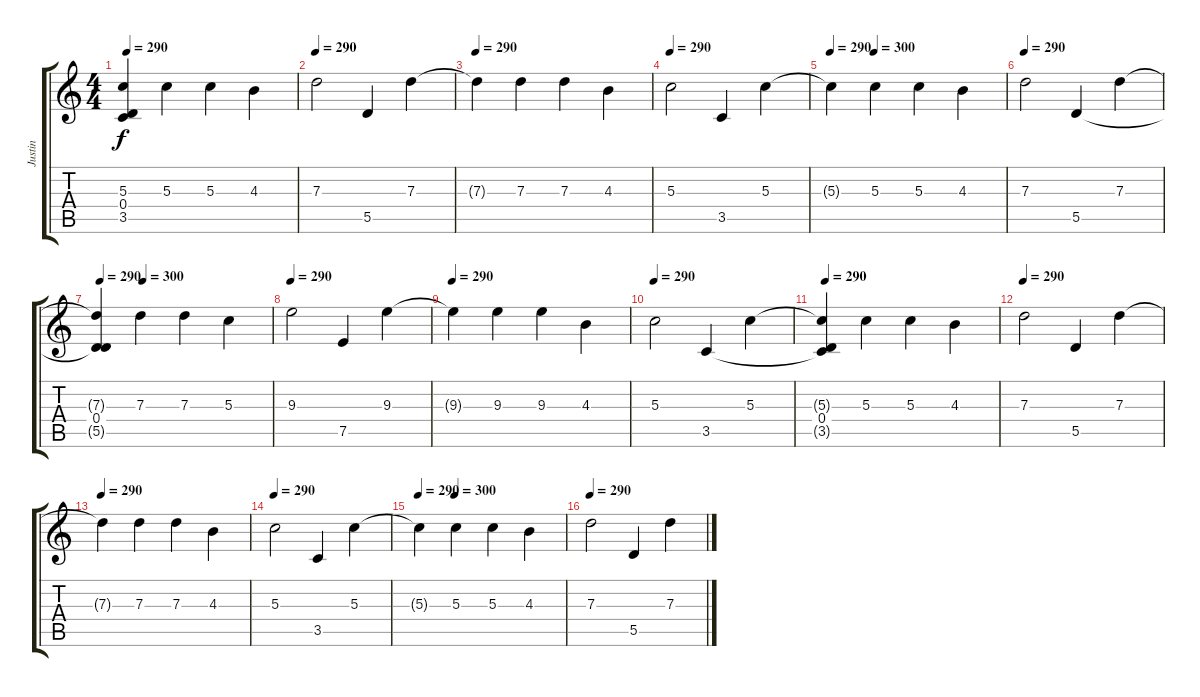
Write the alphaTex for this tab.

\track ("Justin" "Justin") {instrument distortionguitar}
\staff {score tabs}
\tuning (E4 B3 G3 D3 A2 E2) {hide}
\ts (4 4)
\tempo 290
\clef g2
\ks c
(5.3{t} 0.4 3.5{t}).4{dy f} 5.3.4 5.3.4 4.3.4 |
\tempo 290
7.3.2 5.5.4 7.3.4 |
\tempo 290
7.3{t}.4 7.3.4 7.3.4 4.3.4 |
\tempo 290
5.3.2 3.5.4 5.3.4 |
\tempo 290
\tempo (300 0.25)
5.3{t}.4 5.3.4 5.3.4 4.3.4 |
\tempo 290
7.3.2 5.5.4 7.3.4 |
\tempo 290
\tempo (300 0.25)
(7.3{t} 0.4 5.5{t}).4 7.3.4 7.3.4 5.3.4 |
\tempo 290
9.3.2 7.5.4 9.3.4 |
\tempo 290
9.3{t}.4 9.3.4 9.3.4 4.3.4 |
\tempo 290
5.3.2 3.5.4 5.3.4 |
\tempo 290
(5.3{t} 0.4 3.5{t}).4 5.3.4 5.3.4 4.3.4 |
\tempo 290
7.3.2 5.5.4 7.3.4 |
\tempo 290
7.3{t}.4 7.3.4 7.3.4 4.3.4 |
\tempo 290
5.3.2 3.5.4 5.3.4 |
\tempo 290
\tempo (300 0.25)
5.3{t}.4 5.3.4 5.3.4 4.3.4 |
\tempo 290
7.3.2 5.5.4 7.3.4
